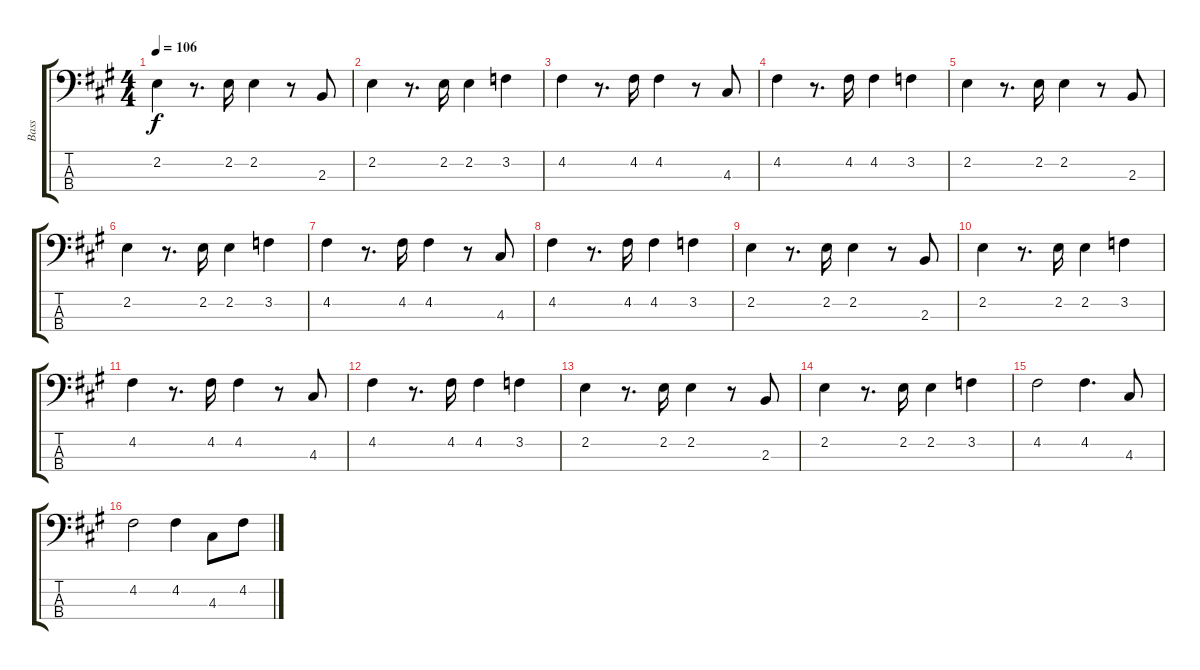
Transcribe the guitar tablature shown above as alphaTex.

\track ("Bass" "Bass") {instrument acousticbass}
\staff {score tabs}
\tuning (G2 D2 A1 E1) {hide}
\ts (4 4)
\tempo 106
\clef f4
\ks f#minor
2.2.4{dy f} r.8{d} 2.2.16 2.2.4 r.8 2.3.8 |
2.2.4 r.8{d} 2.2.16 2.2.4 3.2.4 |
4.2.4 r.8{d} 4.2.16 4.2.4 r.8 4.3.8 |
4.2.4 r.8{d} 4.2.16 4.2.4 3.2.4 |
2.2.4 r.8{d} 2.2.16 2.2.4 r.8 2.3.8 |
2.2.4 r.8{d} 2.2.16 2.2.4 3.2.4 |
4.2.4 r.8{d} 4.2.16 4.2.4 r.8 4.3.8 |
4.2.4 r.8{d} 4.2.16 4.2.4 3.2.4 |
2.2.4 r.8{d} 2.2.16 2.2.4 r.8 2.3.8 |
2.2.4 r.8{d} 2.2.16 2.2.4 3.2.4 |
4.2.4 r.8{d} 4.2.16 4.2.4 r.8 4.3.8 |
4.2.4 r.8{d} 4.2.16 4.2.4 3.2.4 |
2.2.4 r.8{d} 2.2.16 2.2.4 r.8 2.3.8 |
2.2.4 r.8{d} 2.2.16 2.2.4 3.2.4 |
4.2.2 4.2.4{d} 4.3.8 |
4.2.2 4.2.4 4.3.8 4.2.8
